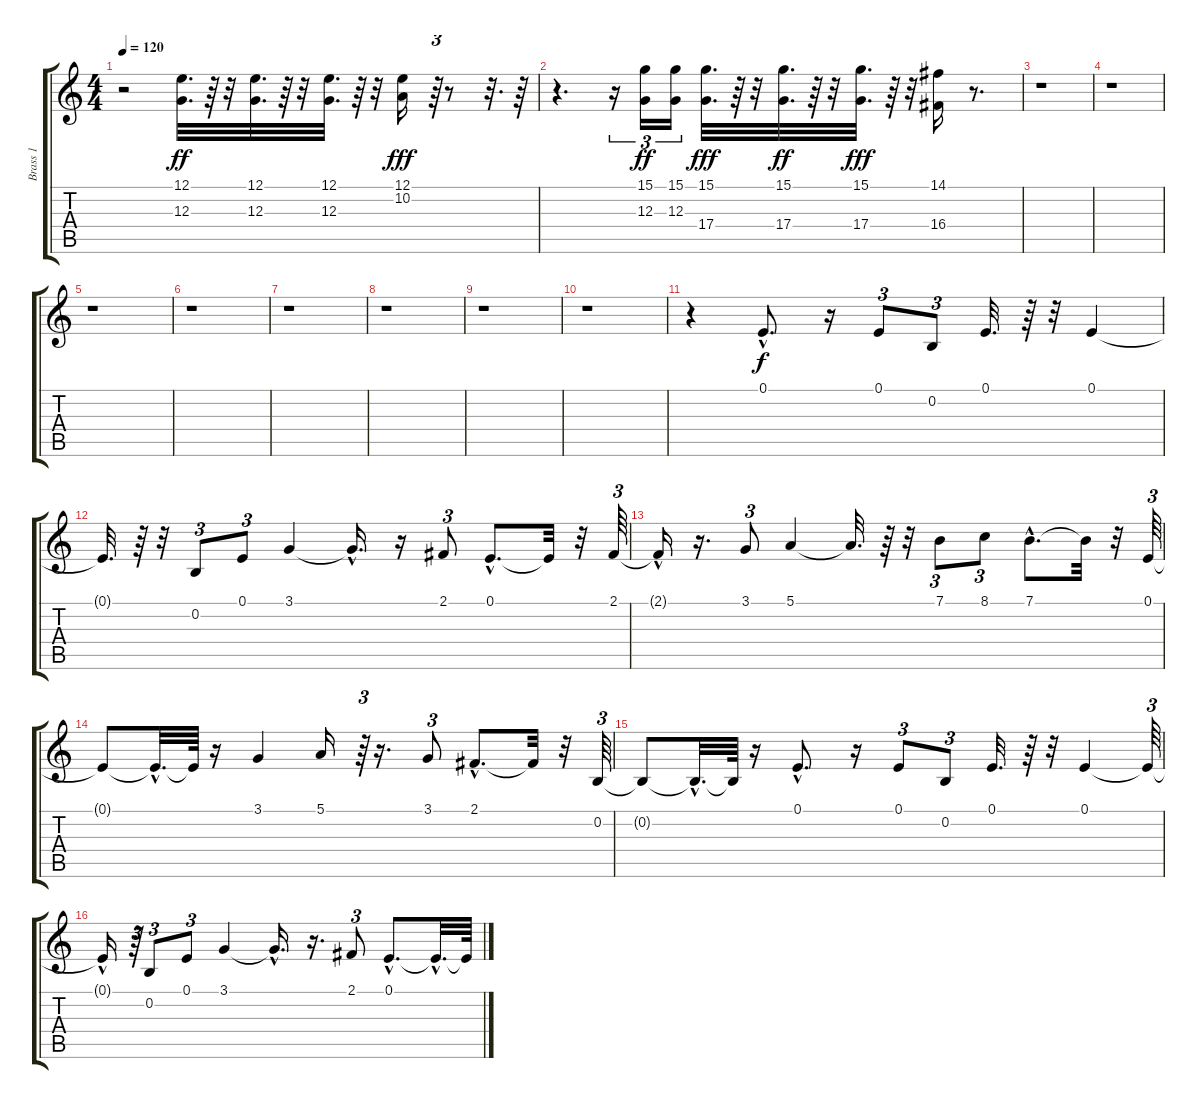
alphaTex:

\track ("Brass 1" "Brass 1") {instrument brasssection}
\staff {score tabs}
\tuning (E4 B3 G3 D3 A2 E2) {hide}
\ts (4 4)
\tempo 120
\clef g2
\ks c
r.2{dy ff instrument brasssection} (12.1 12.3).32{d volume 16 balance 6 instrument brasssection} r.64 r.32 (12.1 12.3).32{d} r.64 r.32 (12.1 12.3).32{d} r.64 r.32 (12.1 10.2).16{dy fff} r.64{tu (3 2)} r.8 r.32{d} r.64 |
r.4{d} r.16{tu (3 2)} (15.1 12.3).16{tu (3 2) dy ff} (15.1 12.3).16{tu (3 2)} (15.1 17.4).32{d dy fff} r.64 r.32 (15.1 17.4).32{d dy ff} r.64 r.32 (15.1 17.4).32{d dy fff} r.64 r.32 (14.1 16.4).16 r.8{d} |
r.1 |
r.1 |
r.1 |
r.1 |
r.1 |
r.1 |
r.1 |
r.1 |
r.4 0.1{hac}.8{d dy f} r.16 0.1.8{tu (3 2)} 0.2.8{tu (3 2)} 0.1.32{d} r.64 r.32 0.1.4 |
0.1{t}.32{d} r.64 r.32 0.2.8{tu (3 2)} 0.1.8{tu (3 2)} 3.1.4 3.1{hac t}.16{d} r.16 2.1.8{tu (3 2)} 0.1{hac}.8{d} 0.1{t}.32 r.32 2.1.64{tu (3 2)} |
2.1{hac t}.16 r.16{d} 3.1.8{tu (3 2)} 5.1.4 5.1{t}.32{d} r.64 r.32 7.1.8{tu (3 2)} 8.1.8{tu (3 2)} 7.1{hac}.8{d} 7.1{t}.32 r.32 0.1.64{tu (3 2)} |
0.1{t}.8 0.1{hac t}.32{d} 0.1{t}.64 r.16 3.1.4 5.1.16 r.64{tu (3 2)} r.16{d} 3.1.8{tu (3 2)} 2.1{hac}.8{d} 2.1{t}.32 r.32 0.2.64{tu (3 2)} |
0.2{t}.8 0.2{hac t}.32{d} 0.2{t}.64 r.16 0.1{hac}.8{d} r.16 0.1.8{tu (3 2)} 0.2.8{tu (3 2)} 0.1.32{d} r.64 r.32 0.1.4 0.1{t}.64{tu (3 2)} |
0.1{hac t}.16 r.64{tu (3 2)} 0.2.8{tu (3 2)} 0.1.8{tu (3 2)} 3.1.4 3.1{hac t}.16{d} r.16{d} 2.1.8{tu (3 2)} 0.1{hac}.8{d} 0.1{hac t}.32{d} 0.1{t}.64
